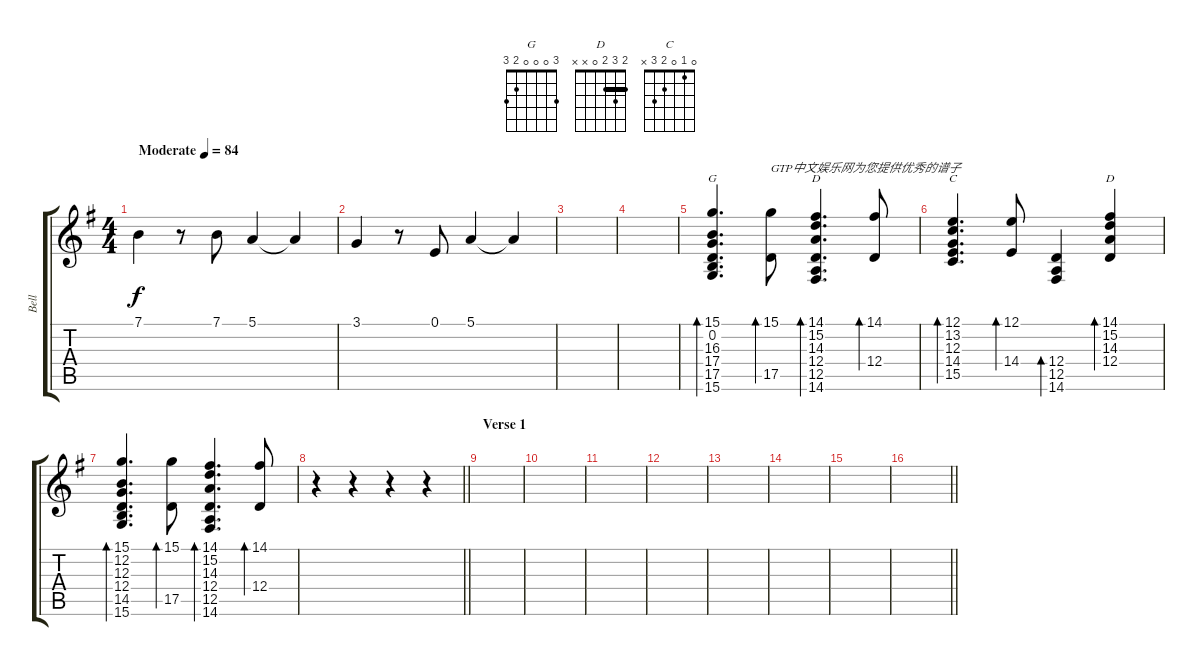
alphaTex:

\track ("Bell" "Bell") {instrument musicbox}
\staff {score tabs}
\tuning (E4 B3 G3 D3 A2 E2) {hide}
\chord ("G" 3 0 0 0 2 3)
\chord ("D" 2 3 2 0 0 2) {barre 2}
\chord ("C" 0 1 0 2 3 x)
\chord ("D" 2 3 2 0 x x) {barre 2}
\ts (4 4)
\tempo (84 "Moderate")
\clef g2
\ks g
7.1.4{dy f instrument musicbox} r.8 7.1.8 5.1.4 5.1{t}.4 |
3.1.4 r.8 0.1.8 5.1.4 5.1{t}.4 |
|
|
(15.1 0.2 16.3 17.4 17.5 15.6).4{d bd 120 ch "G"} (15.1 17.5).8{bd 120 txt "GTP中文娱乐网为您提供优秀的谱子"} (14.1 15.2 14.3 12.4 12.5 14.6).4{d bd 120 ch "D"} (14.1 12.4).8{bd 120} |
(12.1 13.2 12.3 14.4 15.5).4{d bd 120 ch "C"} (12.1 14.4).8{bd 120} (12.4 12.5 14.6).4{bd 120} (14.1 15.2 14.3 12.4).4{bd 120 ch "D"} |
(15.1 12.2 12.3 12.4 14.5 15.6).4{d bd 120} (15.1 17.5).8{bd 120} (14.1 15.2 14.3 12.4 12.5 14.6).4{d bd 120} (14.1 12.4).8{bd 120} |
\barLineRight lightlight
r.4 r.4 r.4 r.4 |
\section ("" "Verse 1")
|
|
|
|
|
|
|
\barLineRight lightlight
